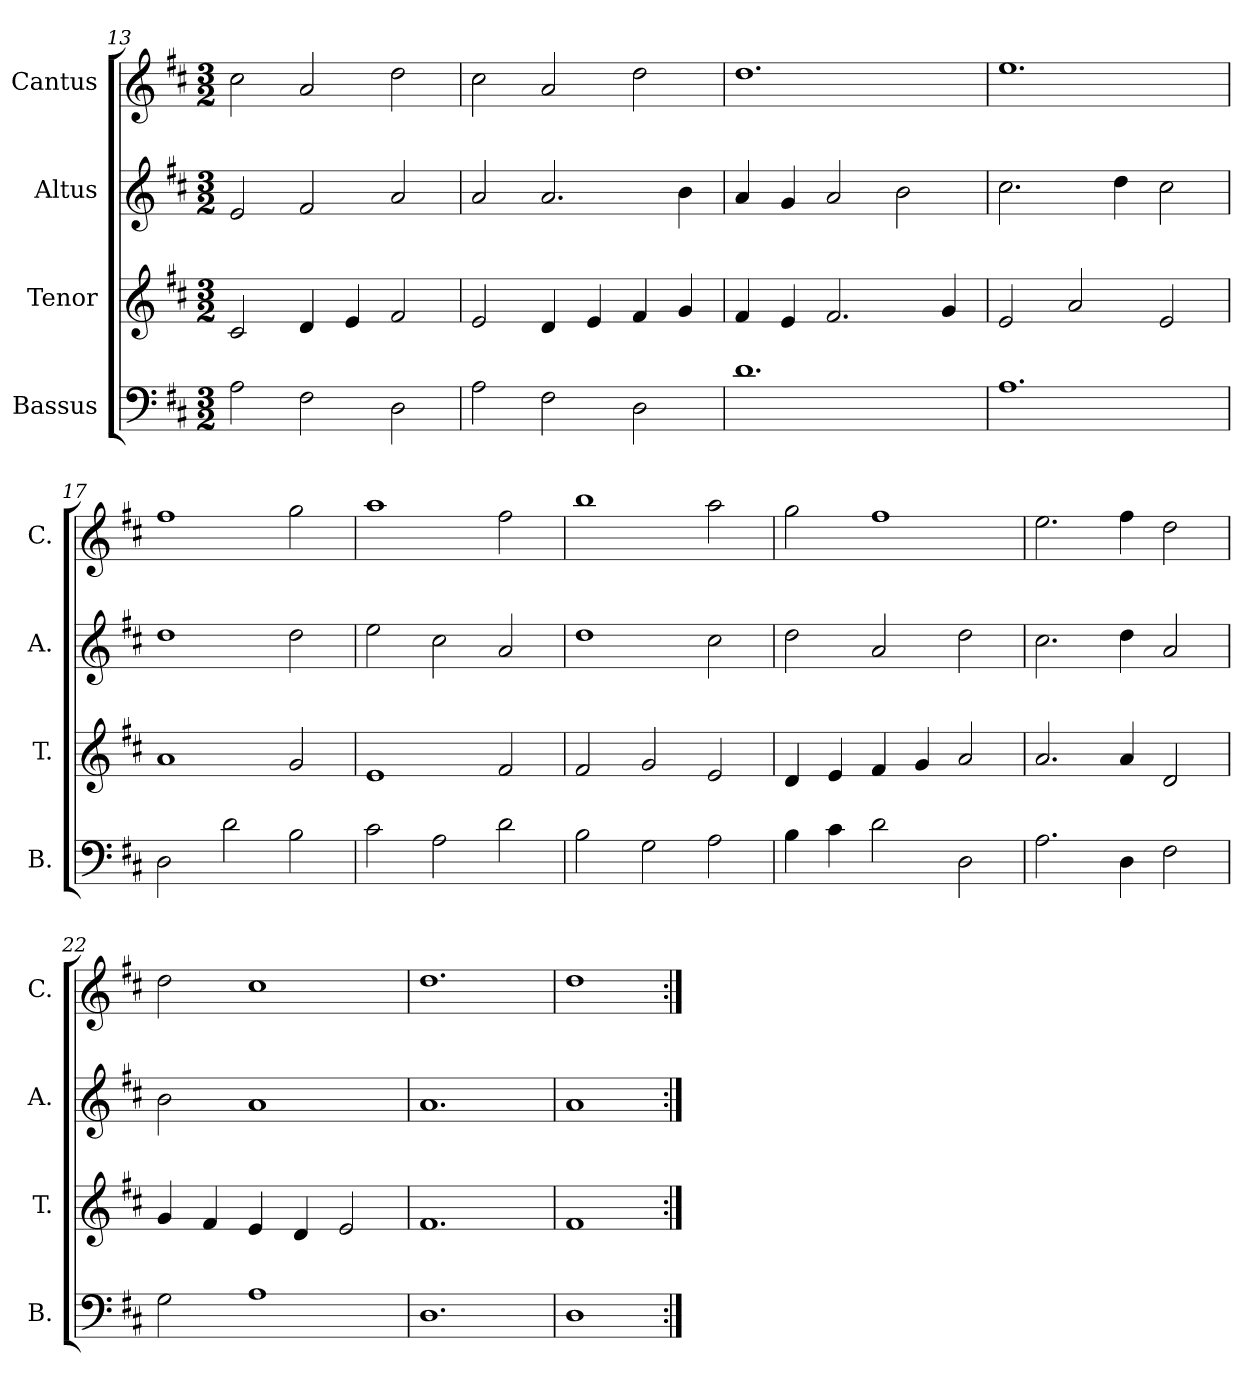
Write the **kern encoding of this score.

**kern	**kern	**kern	**kern
*part4	*part3	*part2	*part1
*staff4	*staff3	*staff2	*staff1
*I"Bassus	*I"Tenor	*I"Altus	*I"Cantus
*I'B.	*I'T.	*I'A.	*I'C.
*clefF4	*clefG2	*clefG2	*clefG2
*k[f#c#]	*k[f#c#]	*k[f#c#]	*k[f#c#]
*D:	*D:	*D:	*D:
*M3/2	*M3/2	*M3/2	*M3/2
=13	=13	=13	=13
2A\	2c#/	2e/	2cc#\
2F#\	4d/	2f#/	2a/
.	4e/	.	.
2D\	2f#/	2a/	2dd\
=14	=14	=14	=14
2A\	2e/	2a/	2cc#\
2F#\	4d/	2.a/	2a/
.	4e/	.	.
2D\	4f#/	.	2dd\
.	4g/	4b\	.
=15	=15	=15	=15
1.d	4f#/	4a/	1.dd
.	4e/	4g/	.
.	2.f#/	2a/	.
.	.	2b\	.
.	4g/	.	.
=16	=16	=16	=16
1.A	2e/	2.cc#\	1.ee
.	2a/	.	.
.	.	4dd\	.
.	2e/	2cc#\	.
=17	=17	=17	=17
2D\	1a	1dd	1ff#
2d\	.	.	.
2B\	2g/	2dd\	2gg\
!!LO:LB:g=z
=18	=18	=18	=18
2c#\	1e	2ee\	1aa
2A\	.	2cc#\	.
2d\	2f#/	2a/	2ff#\
=19	=19	=19	=19
2B\	2f#/	1dd	1bb
2G\	2g/	.	.
2A\	2e/	2cc#\	2aa\
=20	=20	=20	=20
4B\	4d/	2dd\	2gg\
4c#\	4e/	.	.
2d\	4f#/	2a/	1ff#
.	4g/	.	.
2D\	2a/	2dd\	.
=21	=21	=21	=21
2.A\	2.a/	2.cc#\	2.ee\
4D\	4a/	4dd\	4ff#\
2F#\	2d/	2a/	2dd\
=22	=22	=22	=22
2G\	4g/	2b\	2dd\
.	4f#/	.	.
1A	4e/	1a	1cc#
.	4d/	.	.
.	2e/	.	.
=23	=23	=23	=23
1.D	1.f#	1.a	1.dd
=24	=24	=24	=24
1D	1f#	1a	1dd
=:|!	=:|!	=:|!	=:|!
*-	*-	*-	*-
